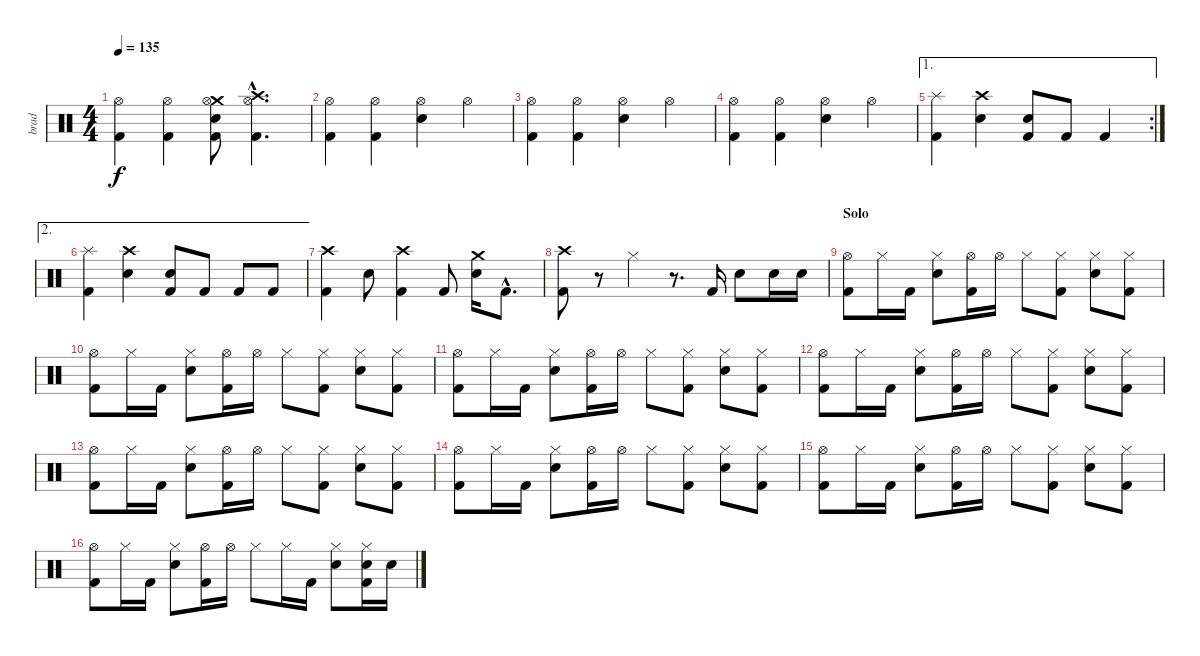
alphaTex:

\track ("brad" "brad") {instrument percussion}
\staff {score}
\articulation defaults
\ts (4 4)
\tempo 135
\clef neutral
\ks c
("Hi-Hat (open)" "Kick (hit) 2").4{dy f} ("Hi-Hat (open)" "Kick (hit) 2").4 ("Crash medium (hit)" "Hi-Hat (open)" "Electric Snare (hit)" "Kick (hit) 2").8 ("Crash high (hit)"{hac} "Hi-Hat (open)"{hac} "Kick (hit) 2"{hac}).4{d} |
("Hi-Hat (open)" "Kick (hit) 2").4 ("Hi-Hat (open)" "Kick (hit) 2").4 ("Hi-Hat (open)" "Electric Snare (hit)").4 "Hi-Hat (open)".4 |
("Hi-Hat (open)" "Kick (hit) 2").4 ("Hi-Hat (open)" "Kick (hit) 2").4 ("Hi-Hat (open)" "Electric Snare (hit)").4 "Hi-Hat (open)".4 |
("Hi-Hat (open)" "Kick (hit) 2").4 ("Hi-Hat (open)" "Kick (hit) 2").4 ("Hi-Hat (open)" "Electric Snare (hit)").4 "Hi-Hat (open)".4 |
\ae 1
\rc 2
("Splash (hit)" "Kick (hit) 2").4 ("Crash high (hit)" "Electric Snare (hit)").4 ("Electric Snare (hit)" "Kick (hit) 2").8 "Kick (hit) 2".8 "Kick (hit) 2".4 |
\ae 2
("Splash (hit)" "Kick (hit) 2").4 ("Crash high (hit)" "Electric Snare (hit)").4 ("Electric Snare (hit)" "Kick (hit) 2").8 "Kick (hit) 2".8 "Kick (hit) 2".8 "Kick (hit) 2".8 |
("Crash high (hit)" "Kick (hit) 2").4 "Electric Snare (hit)".8 ("Crash high (hit)" "Kick (hit) 2").4 "Kick (hit) 2".8 ("Crash medium (hit)" "Electric Snare (hit)").16 "Kick (hit) 2"{hac}.8{d} |
("Crash high (hit)" "Kick (hit) 2").8 r.8 "Hi-Hat (closed)".4 r.8{d} "Kick (hit) 2".16 "Electric Snare (hit)".8 "Electric Snare (hit)".16 "Electric Snare (hit)".16 |
\section ("" "Solo")
("Hi-Hat (open)" "Kick (hit) 2").8 "Hi-Hat (closed)".16 "Kick (hit) 2".16 ("Hi-Hat (closed)" "Electric Snare (hit)").8 ("Hi-Hat (open)" "Kick (hit) 2").16 "Hi-Hat (open)".16 "Hi-Hat (closed)".8 ("Hi-Hat (closed)" "Kick (hit) 2").8 ("Hi-Hat (closed)" "Electric Snare (hit)").8 ("Hi-Hat (closed)" "Kick (hit) 2").8 |
("Hi-Hat (open)" "Kick (hit) 2").8 "Hi-Hat (closed)".16 "Kick (hit) 2".16 ("Hi-Hat (closed)" "Electric Snare (hit)").8 ("Hi-Hat (open)" "Kick (hit) 2").16 "Hi-Hat (open)".16 "Hi-Hat (closed)".8 ("Hi-Hat (closed)" "Kick (hit) 2").8 ("Hi-Hat (closed)" "Electric Snare (hit)").8 ("Hi-Hat (closed)" "Kick (hit) 2").8 |
("Hi-Hat (open)" "Kick (hit) 2").8 "Hi-Hat (closed)".16 "Kick (hit) 2".16 ("Hi-Hat (closed)" "Electric Snare (hit)").8 ("Hi-Hat (open)" "Kick (hit) 2").16 "Hi-Hat (open)".16 "Hi-Hat (closed)".8 ("Hi-Hat (closed)" "Kick (hit) 2").8 ("Hi-Hat (closed)" "Electric Snare (hit)").8 ("Hi-Hat (closed)" "Kick (hit) 2").8 |
("Hi-Hat (open)" "Kick (hit) 2").8 "Hi-Hat (closed)".16 "Kick (hit) 2".16 ("Hi-Hat (closed)" "Electric Snare (hit)").8 ("Hi-Hat (open)" "Kick (hit) 2").16 "Hi-Hat (open)".16 "Hi-Hat (closed)".8 ("Hi-Hat (closed)" "Kick (hit) 2").8 ("Hi-Hat (closed)" "Electric Snare (hit)").8 ("Hi-Hat (closed)" "Kick (hit) 2").8 |
("Hi-Hat (open)" "Kick (hit) 2").8 "Hi-Hat (closed)".16 "Kick (hit) 2".16 ("Hi-Hat (closed)" "Electric Snare (hit)").8 ("Hi-Hat (open)" "Kick (hit) 2").16 "Hi-Hat (open)".16 "Hi-Hat (closed)".8 ("Hi-Hat (closed)" "Kick (hit) 2").8 ("Hi-Hat (closed)" "Electric Snare (hit)").8 ("Hi-Hat (closed)" "Kick (hit) 2").8 |
("Hi-Hat (open)" "Kick (hit) 2").8 "Hi-Hat (closed)".16 "Kick (hit) 2".16 ("Hi-Hat (closed)" "Electric Snare (hit)").8 ("Hi-Hat (open)" "Kick (hit) 2").16 "Hi-Hat (open)".16 "Hi-Hat (closed)".8 ("Hi-Hat (closed)" "Kick (hit) 2").8 ("Hi-Hat (closed)" "Electric Snare (hit)").8 ("Hi-Hat (closed)" "Kick (hit) 2").8 |
("Hi-Hat (open)" "Kick (hit) 2").8 "Hi-Hat (closed)".16 "Kick (hit) 2".16 ("Hi-Hat (closed)" "Electric Snare (hit)").8 ("Hi-Hat (open)" "Kick (hit) 2").16 "Hi-Hat (open)".16 "Hi-Hat (closed)".8 ("Hi-Hat (closed)" "Kick (hit) 2").8 ("Hi-Hat (closed)" "Electric Snare (hit)").8 ("Hi-Hat (closed)" "Kick (hit) 2").8 |
("Hi-Hat (open)" "Kick (hit) 2").8 "Hi-Hat (closed)".16 "Kick (hit) 2".16 ("Hi-Hat (closed)" "Electric Snare (hit)").8 ("Hi-Hat (open)" "Kick (hit) 2").16 "Hi-Hat (open)".16 "Hi-Hat (closed)".8 "Hi-Hat (closed)".16 "Kick (hit) 2".16 ("Hi-Hat (closed)" "Electric Snare (hit)").8 ("Hi-Hat (closed)" "Electric Snare (hit)" "Kick (hit) 2").16 "Electric Snare (hit)".16
